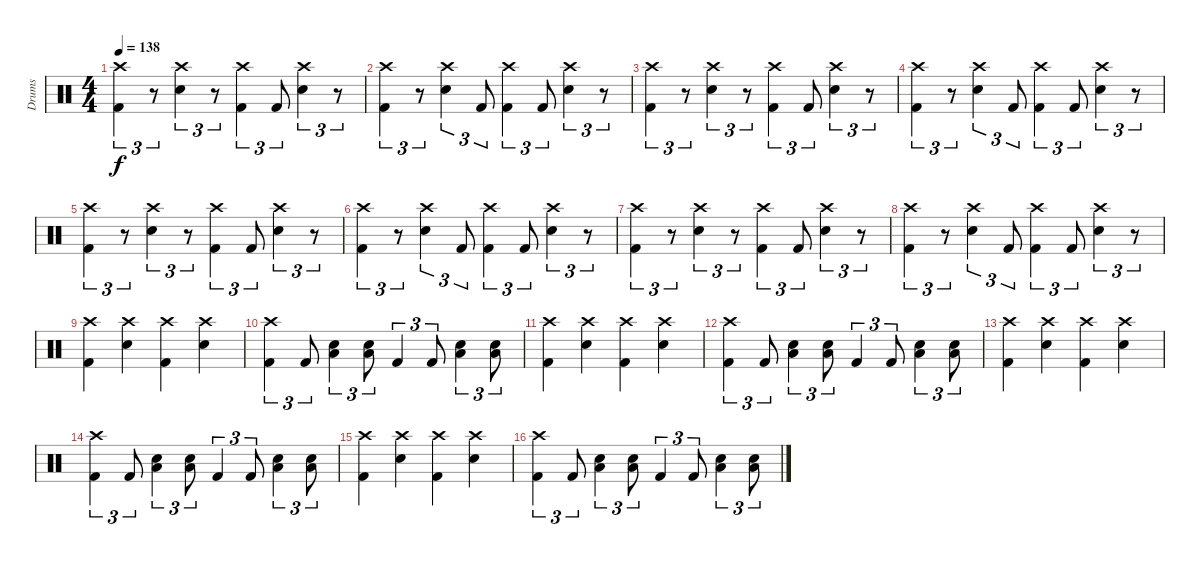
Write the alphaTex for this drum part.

\track ("Drums" "Drums") {instrument percussion}
\staff {score}
\articulation defaults
\ts (4 4)
\tempo 138
\clef neutral
\ks c
("Crash high (hit)" "Kick (hit) 2").4{tu (3 2) dy f} r.8{tu (3 2)} ("Crash high (hit)" "Electric Snare (hit)").4{tu (3 2)} r.8{tu (3 2)} ("Crash high (hit)" "Kick (hit) 2").4{tu (3 2)} "Kick (hit) 2".8{tu (3 2)} ("Crash high (hit)" "Electric Snare (hit)").4{tu (3 2)} r.8{tu (3 2)} |
("Crash high (hit)" "Kick (hit) 2").4{tu (3 2)} r.8{tu (3 2)} ("Crash high (hit)" "Electric Snare (hit)").4{tu (3 2)} "Kick (hit) 2".8{tu (3 2)} ("Crash high (hit)" "Kick (hit) 2").4{tu (3 2)} "Kick (hit) 2".8{tu (3 2)} ("Crash high (hit)" "Electric Snare (hit)").4{tu (3 2)} r.8{tu (3 2)} |
("Crash high (hit)" "Kick (hit) 2").4{tu (3 2)} r.8{tu (3 2)} ("Crash high (hit)" "Electric Snare (hit)").4{tu (3 2)} r.8{tu (3 2)} ("Crash high (hit)" "Kick (hit) 2").4{tu (3 2)} "Kick (hit) 2".8{tu (3 2)} ("Crash high (hit)" "Electric Snare (hit)").4{tu (3 2)} r.8{tu (3 2)} |
("Crash high (hit)" "Kick (hit) 2").4{tu (3 2)} r.8{tu (3 2)} ("Crash high (hit)" "Electric Snare (hit)").4{tu (3 2)} "Kick (hit) 2".8{tu (3 2)} ("Crash high (hit)" "Kick (hit) 2").4{tu (3 2)} "Kick (hit) 2".8{tu (3 2)} ("Crash high (hit)" "Electric Snare (hit)").4{tu (3 2)} r.8{tu (3 2)} |
("Crash high (hit)" "Kick (hit) 2").4{tu (3 2)} r.8{tu (3 2)} ("Crash high (hit)" "Electric Snare (hit)").4{tu (3 2)} r.8{tu (3 2)} ("Crash high (hit)" "Kick (hit) 2").4{tu (3 2)} "Kick (hit) 2".8{tu (3 2)} ("Crash high (hit)" "Electric Snare (hit)").4{tu (3 2)} r.8{tu (3 2)} |
("Crash high (hit)" "Kick (hit) 2").4{tu (3 2)} r.8{tu (3 2)} ("Crash high (hit)" "Electric Snare (hit)").4{tu (3 2)} "Kick (hit) 2".8{tu (3 2)} ("Crash high (hit)" "Kick (hit) 2").4{tu (3 2)} "Kick (hit) 2".8{tu (3 2)} ("Crash high (hit)" "Electric Snare (hit)").4{tu (3 2)} r.8{tu (3 2)} |
("Crash high (hit)" "Kick (hit) 2").4{tu (3 2)} r.8{tu (3 2)} ("Crash high (hit)" "Electric Snare (hit)").4{tu (3 2)} r.8{tu (3 2)} ("Crash high (hit)" "Kick (hit) 2").4{tu (3 2)} "Kick (hit) 2".8{tu (3 2)} ("Crash high (hit)" "Electric Snare (hit)").4{tu (3 2)} r.8{tu (3 2)} |
("Crash high (hit)" "Kick (hit) 2").4{tu (3 2)} r.8{tu (3 2)} ("Crash high (hit)" "Electric Snare (hit)").4{tu (3 2)} "Kick (hit) 2".8{tu (3 2)} ("Crash high (hit)" "Kick (hit) 2").4{tu (3 2)} "Kick (hit) 2".8{tu (3 2)} ("Crash high (hit)" "Electric Snare (hit)").4{tu (3 2)} r.8{tu (3 2)} |
("Crash high (hit)" "Kick (hit) 2").4 ("Crash high (hit)" "Electric Snare (hit)").4 ("Crash high (hit)" "Kick (hit) 2").4 ("Crash high (hit)" "Electric Snare (hit)").4 |
("Crash high (hit)" "Kick (hit) 2").4{tu (3 2)} "Kick (hit) 2".8{tu (3 2)} ("Low Tom (hit)" "Electric Snare (hit)").4{tu (3 2)} ("Low Tom (hit)" "Electric Snare (hit)").8{tu (3 2)} "Kick (hit) 2".4{tu (3 2)} "Kick (hit) 2".8{tu (3 2)} ("Low Tom (hit)" "Electric Snare (hit)").4{tu (3 2)} ("Low Tom (hit)" "Electric Snare (hit)").8{tu (3 2)} |
("Crash high (hit)" "Kick (hit) 2").4 ("Crash high (hit)" "Electric Snare (hit)").4 ("Crash high (hit)" "Kick (hit) 2").4 ("Crash high (hit)" "Electric Snare (hit)").4 |
("Crash high (hit)" "Kick (hit) 2").4{tu (3 2)} "Kick (hit) 2".8{tu (3 2)} ("Low Tom (hit)" "Electric Snare (hit)").4{tu (3 2)} ("Low Tom (hit)" "Electric Snare (hit)").8{tu (3 2)} "Kick (hit) 2".4{tu (3 2)} "Kick (hit) 2".8{tu (3 2)} ("Low Tom (hit)" "Electric Snare (hit)").4{tu (3 2)} ("Low Tom (hit)" "Electric Snare (hit)").8{tu (3 2)} |
("Crash high (hit)" "Kick (hit) 2").4 ("Crash high (hit)" "Electric Snare (hit)").4 ("Crash high (hit)" "Kick (hit) 2").4 ("Crash high (hit)" "Electric Snare (hit)").4 |
("Crash high (hit)" "Kick (hit) 2").4{tu (3 2)} "Kick (hit) 2".8{tu (3 2)} ("Low Tom (hit)" "Electric Snare (hit)").4{tu (3 2)} ("Low Tom (hit)" "Electric Snare (hit)").8{tu (3 2)} "Kick (hit) 2".4{tu (3 2)} "Kick (hit) 2".8{tu (3 2)} ("Low Tom (hit)" "Electric Snare (hit)").4{tu (3 2)} ("Low Tom (hit)" "Electric Snare (hit)").8{tu (3 2)} |
("Crash high (hit)" "Kick (hit) 2").4 ("Crash high (hit)" "Electric Snare (hit)").4 ("Crash high (hit)" "Kick (hit) 2").4 ("Crash high (hit)" "Electric Snare (hit)").4 |
("Crash high (hit)" "Kick (hit) 2").4{tu (3 2)} "Kick (hit) 2".8{tu (3 2)} ("Low Tom (hit)" "Electric Snare (hit)").4{tu (3 2)} ("Low Tom (hit)" "Electric Snare (hit)").8{tu (3 2)} "Kick (hit) 2".4{tu (3 2)} "Kick (hit) 2".8{tu (3 2)} ("Low Tom (hit)" "Electric Snare (hit)").4{tu (3 2)} ("Low Tom (hit)" "Electric Snare (hit)").8{tu (3 2)}
